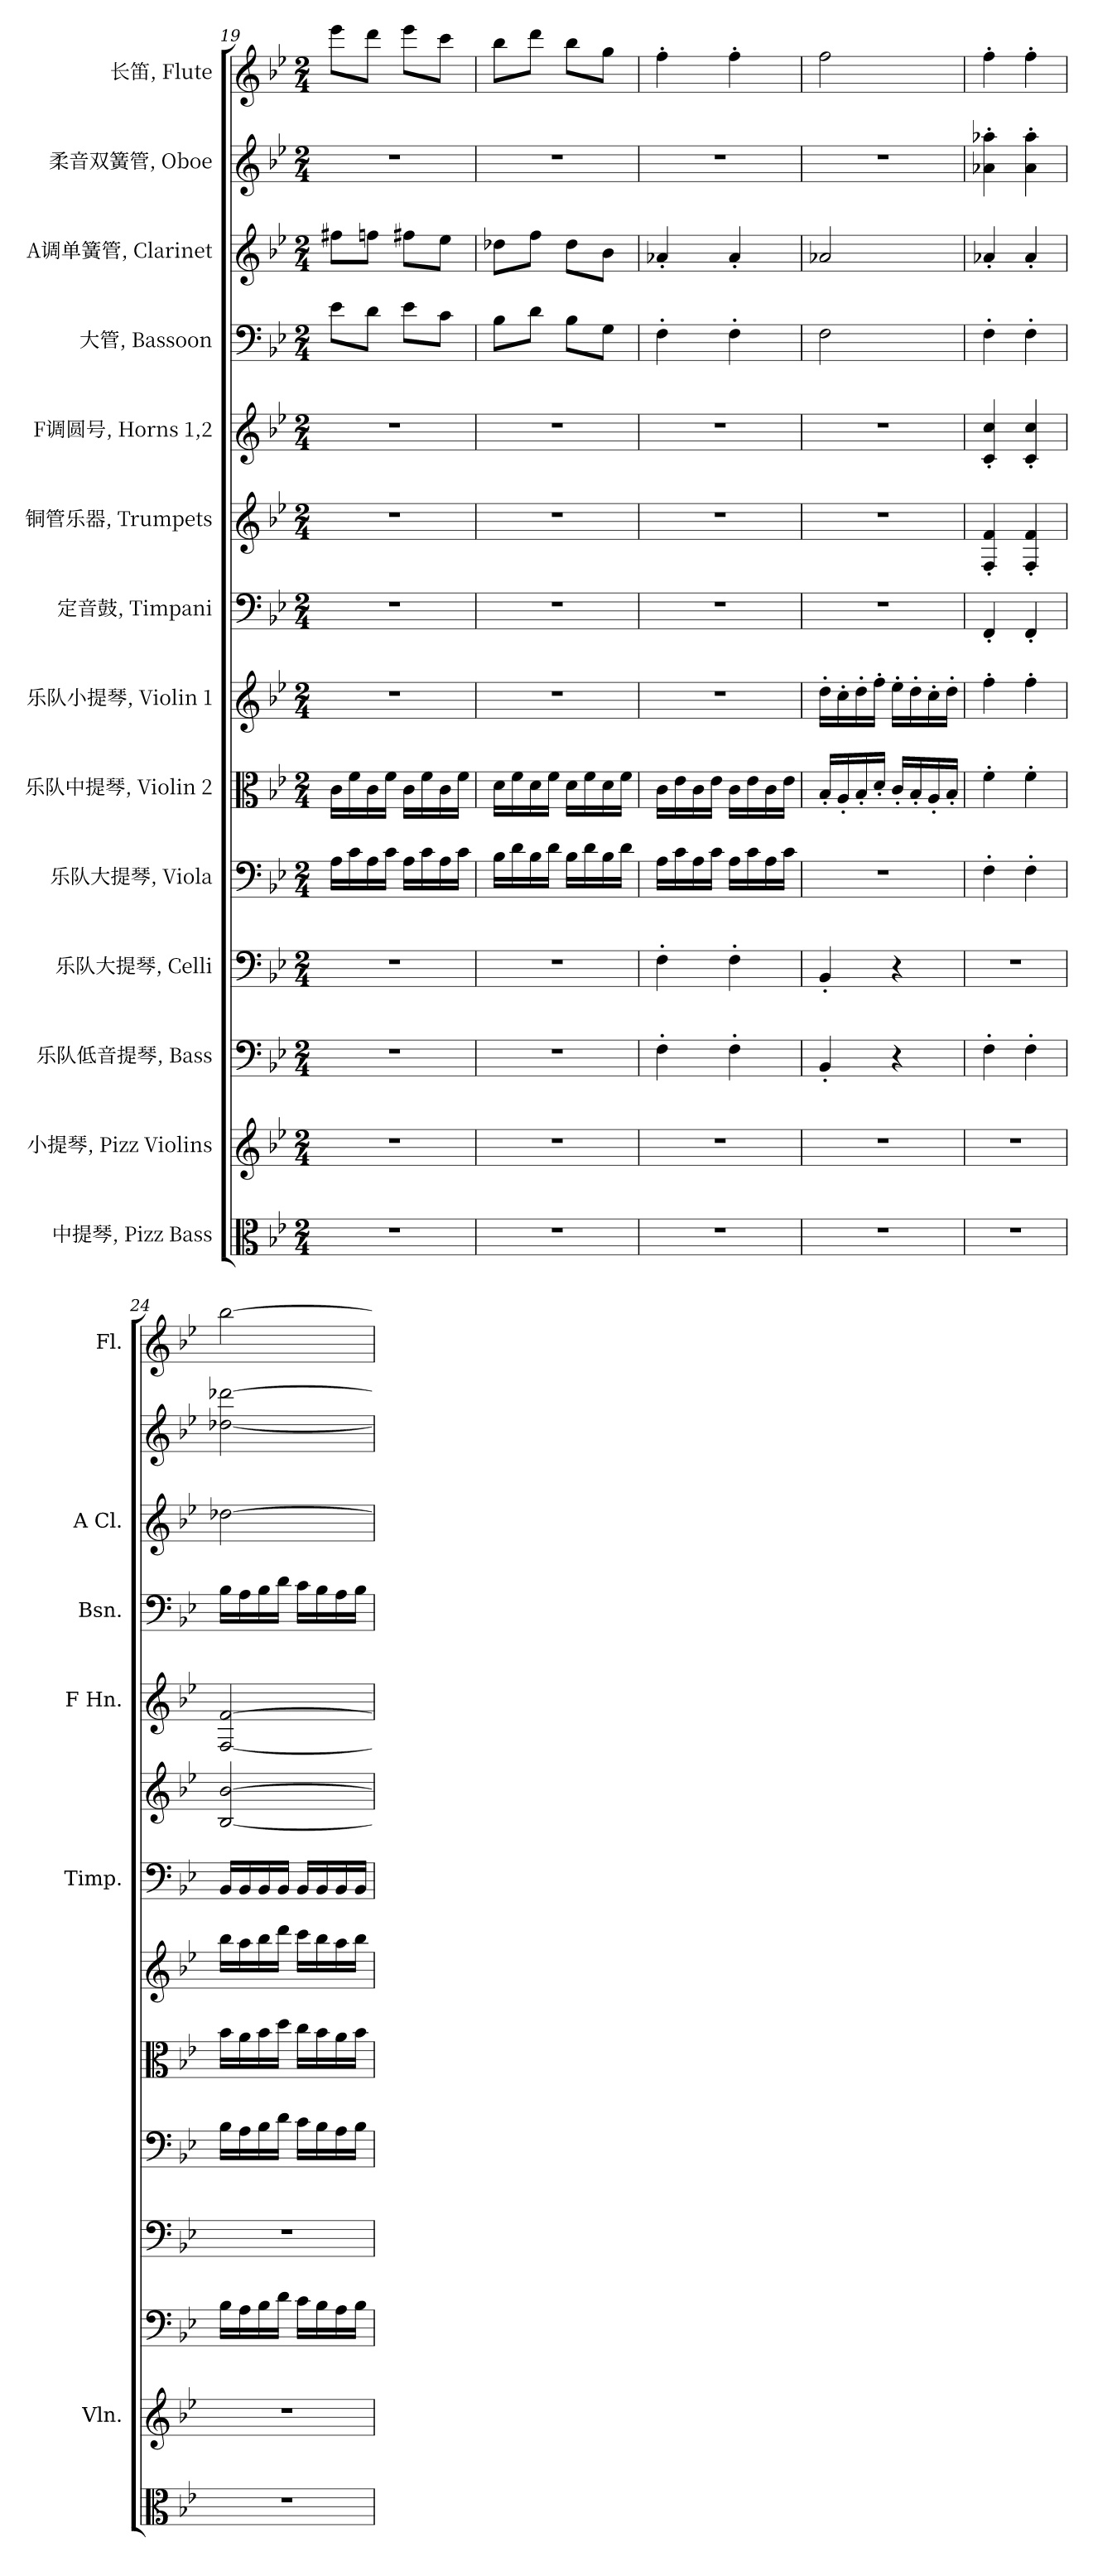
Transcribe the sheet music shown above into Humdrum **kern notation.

**kern	**kern	**kern	**kern	**kern	**kern	**kern	**kern	**kern	**kern	**kern	**kern	**kern	**kern
*part14	*part13	*part12	*part11	*part10	*part9	*part8	*part7	*part6	*part5	*part4	*part3	*part2	*part1
*staff14	*staff13	*staff12	*staff11	*staff10	*staff9	*staff8	*staff7	*staff6	*staff5	*staff4	*staff3	*staff2	*staff1
*I"中提琴, Pizz Bass	*I"小提琴, Pizz Violins	*I"乐队低音提琴, Bass	*I"乐队大提琴, Celli	*I"乐队大提琴, Viola	*I"乐队中提琴, Violin 2	*I"乐队小提琴, Violin 1	*I"定音鼓, Timpani	*I"铜管乐器, Trumpets	*I"F调圆号, Horns 1,2	*I"大管, Bassoon	*I"A调单簧管, Clarinet	*I"柔音双簧管, Oboe	*I"长笛, Flute
*	*I'Vln.	*	*	*	*	*	*I'Timp.	*	*I'F Hn.	*I'Bsn.	*I'A Cl.	*	*I'Fl.
*clefC3	*clefG2	*clefF4	*clefF4	*clefF4	*clefC3	*clefG2	*clefF4	*clefG2	*clefG2	*clefF4	*clefG2	*clefG2	*clefG2
*	*	*ITrd7c12	*	*	*	*	*	*	*ITrd4c7	*	*ITrd2c3	*ITrd2c3	*
*k[b-e-]	*k[b-e-]	*k[b-e-]	*k[b-e-]	*k[b-e-]	*k[b-e-]	*k[b-e-]	*k[b-e-]	*k[b-e-]	*k[b-e-a-]	*k[b-e-]	*k[f#]	*k[f#]	*k[b-e-]
*M2/4	*M2/4	*M2/4	*M2/4	*M2/4	*M2/4	*M2/4	*M2/4	*M2/4	*M2/4	*M2/4	*M2/4	*M2/4	*M2/4
=19	=19	=19	=19	=19	=19	=19	=19	=19	=19	=19	=19	=19	=19
2r	2r	2r	2r	16A\LL	16c\LL	2r	2r	2r	2r	8e-\L	8dd#X\L	2r	8eee-\L
.	.	.	.	16c\	16f\	.	.	.	.	.	.	.	.
.	.	.	.	16A\	16c\	.	.	.	.	8d\J	8ddn\J	.	8ddd\J
.	.	.	.	16c\JJ	16f\JJ	.	.	.	.	.	.	.	.
.	.	.	.	16A\LL	16c\LL	.	.	.	.	8e-\L	8dd#X\L	.	8eee-\L
.	.	.	.	16c\	16f\	.	.	.	.	.	.	.	.
.	.	.	.	16A\	16c\	.	.	.	.	8c\J	8cc\J	.	8ccc\J
.	.	.	.	16c\JJ	16f\JJ	.	.	.	.	.	.	.	.
=20	=20	=20	=20	=20	=20	=20	=20	=20	=20	=20	=20	=20	=20
2r	2r	2r	2r	16B-\LL	16d\LL	2r	2r	2r	2r	8B-\L	8b-X\L	2r	8bb-\L
.	.	.	.	16d\	16f\	.	.	.	.	.	.	.	.
.	.	.	.	16B-\	16d\	.	.	.	.	8d\J	8dd\J	.	8ddd\J
.	.	.	.	16d\JJ	16f\JJ	.	.	.	.	.	.	.	.
.	.	.	.	16B-\LL	16d\LL	.	.	.	.	8B-\L	8b-\L	.	8bb-\L
.	.	.	.	16d\	16f\	.	.	.	.	.	.	.	.
.	.	.	.	16B-\	16d\	.	.	.	.	8G\J	8g\J	.	8gg\J
.	.	.	.	16d\JJ	16f\JJ	.	.	.	.	.	.	.	.
=21	=21	=21	=21	=21	=21	=21	=21	=21	=21	=21	=21	=21	=21
2r	2r	4FF'\	4F'\	16A\LL	16c\LL	2r	2r	2r	2r	4F'\	4fn'/	2r	4ff'\
.	.	.	.	16c\	16e-\	.	.	.	.	.	.	.	.
.	.	.	.	16A\	16c\	.	.	.	.	.	.	.	.
.	.	.	.	16c\JJ	16e-\JJ	.	.	.	.	.	.	.	.
.	.	4FF'\	4F'\	16A\LL	16c\LL	.	.	.	.	4F'\	4f'/	.	4ff'\
.	.	.	.	16c\	16e-\	.	.	.	.	.	.	.	.
.	.	.	.	16A\	16c\	.	.	.	.	.	.	.	.
.	.	.	.	16c\JJ	16e-\JJ	.	.	.	.	.	.	.	.
!!LO:PB:g=z
=22	=22	=22	=22	=22	=22	=22	=22	=22	=22	=22	=22	=22	=22
2r	2r	4BBB-'/	4BB-'/	2r	16B-'/LL	16dd'\LL	2r	2r	2r	2F\	2fn/	2r	2ff\
.	.	.	.	.	16A'/	16cc'\	.	.	.	.	.	.	.
.	.	.	.	.	16B-'/	16dd'\	.	.	.	.	.	.	.
.	.	.	.	.	16d'/JJ	16ff'\JJ	.	.	.	.	.	.	.
.	.	4r	4r	.	16c'/LL	16ee-'\LL	.	.	.	.	.	.	.
.	.	.	.	.	16B-'/	16dd'\	.	.	.	.	.	.	.
.	.	.	.	.	16A'/	16cc'\	.	.	.	.	.	.	.
.	.	.	.	.	16B-'/JJ	16dd'\JJ	.	.	.	.	.	.	.
=23	=23	=23	=23	=23	=23	=23	=23	=23	=23	=23	=23	=23	=23
2r	2r	4FF'\	2r	4F'\	4f'\	4ff'\	4FF'/	4F/' 4f/'	4F/' 4f/'	4F'\	4fn'/	4fn\' 4ffn\'	4ff'\
.	.	4FF'\	.	4F'\	4f'\	4ff'\	4FF'/	4F/' 4f/'	4F/' 4f/'	4F'\	4f'/	4f\' 4ff\'	4ff'\
=24	=24	=24	=24	=24	=24	=24	=24	=24	=24	=24	=24	=24	=24
2r	2r	16BB-\LL	2r	16B-\LL	16b-\LL	16bb-\LL	16BB-/LL	[2B-/ [2b-/	[2BB-/ [2B-/	16B-\LL	[2b-X\	[2b-X\ [2bb-X\	[2bb-\
.	.	16AA\	.	16A\	16a\	16aa\	16BB-/	.	.	16A\	.	.	.
.	.	16BB-\	.	16B-\	16b-\	16bb-\	16BB-/	.	.	16B-\	.	.	.
.	.	16D\JJ	.	16d\JJ	16dd\JJ	16ddd\JJ	16BB-/JJ	.	.	16d\JJ	.	.	.
.	.	16C\LL	.	16c\LL	16cc\LL	16ccc\LL	16BB-/LL	.	.	16c\LL	.	.	.
.	.	16BB-\	.	16B-\	16b-\	16bb-\	16BB-/	.	.	16B-\	.	.	.
.	.	16AA\	.	16A\	16a\	16aa\	16BB-/	.	.	16A\	.	.	.
.	.	16BB-\JJ	.	16B-\JJ	16b-\JJ	16bb-\JJ	16BB-/JJ	.	.	16B-\JJ	.	.	.
=	=	=	=	=	=	=	=	=	=	=	=	=	=
*-	*-	*-	*-	*-	*-	*-	*-	*-	*-	*-	*-	*-	*-
